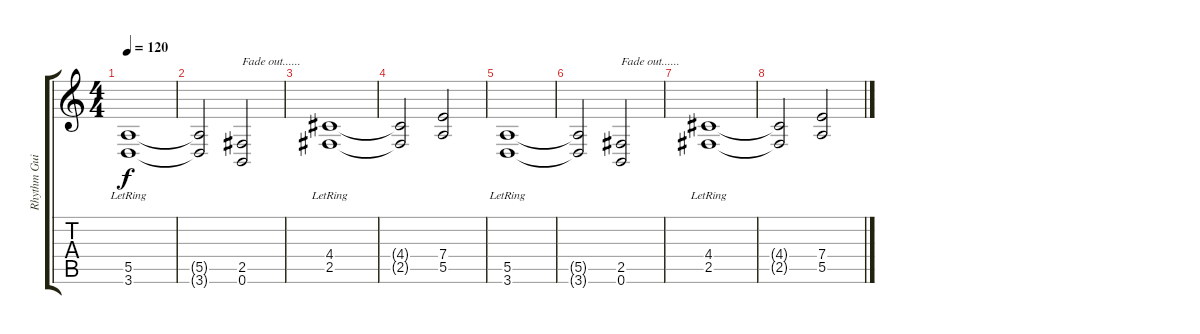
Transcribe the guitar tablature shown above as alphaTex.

\track ("Rhythm Guitar" "Rhythm Gui") {instrument distortionguitar}
\staff {score tabs}
\tuning (B3 Gb3 D3 A2 E2 B1) {hide}
\ts (4 4)
\tempo 120
\clef g2
\ks c
(5.5{lr} 3.6{lr}).1{dy f volume 3} |
(5.5{t} 3.6{t}).2 (2.5 0.6).2{txt "Fade out......"} |
(4.4{lr} 2.5{lr}).1 |
(4.4{t} 2.5{t}).2 (7.4 5.5).2 |
(5.5{lr} 3.6{lr}).1{volume 1} |
(5.5{t} 3.6{t}).2 (2.5 0.6).2{txt "Fade out......"} |
(4.4{lr} 2.5{lr}).1 |
(4.4{t} 2.5{t}).2 (7.4 5.5).2{volume 0}
